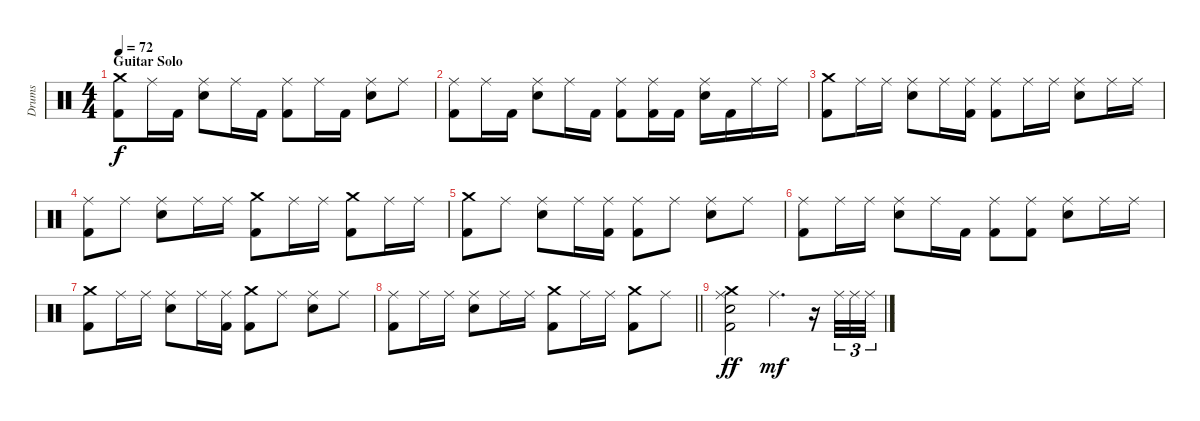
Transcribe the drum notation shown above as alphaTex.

\track ("Drums " "Drums ") {instrument percussion}
\staff {score}
\articulation defaults
\ts (4 4)
\section ("" "Guitar Solo ")
\tempo 72
\clef neutral
\ks c
("Crash medium (hit)" "Kick (hit) 2").8{dy f} "Ride (middle)".16 "Kick (hit) 2".16 ("Ride (middle)" "Snare (hit) 2").8 "Ride (middle)".16 "Kick (hit) 2".16 ("Ride (middle)" "Kick (hit) 2").8 "Ride (middle)".16 "Kick (hit) 2".16 ("Ride (middle)" "Snare (hit) 2").8 "Ride (middle)".8 |
("Ride (middle)" "Kick (hit) 2").8 "Ride (middle)".16 "Kick (hit) 2".16 ("Ride (middle)" "Snare (hit) 2").8 "Ride (middle)".16 "Kick (hit) 2".16 ("Ride (middle)" "Kick (hit) 2").8 ("Ride (middle)" "Kick (hit) 2").16 "Kick (hit) 2".16 ("Ride (middle)" "Snare (hit) 2").16 "Kick (hit) 2".16 "Ride (middle)".16 "Ride (middle)".16 |
("Crash medium (hit)" "Kick (hit) 2").8 "Ride (middle)".16 "Ride (middle)".16 ("Ride (middle)" "Snare (hit) 2").8 "Ride (middle)".16 ("Ride (middle)" "Kick (hit) 2").16 ("Ride (middle)" "Kick (hit) 2").8 "Ride (middle)".16 "Ride (middle)".16 ("Ride (middle)" "Snare (hit) 2").8 "Ride (middle)".16 "Ride (middle)".16 |
("Ride (middle)" "Kick (hit) 2").8 "Ride (middle)".8 ("Ride (middle)" "Snare (hit) 2").8 "Ride (middle)".16 "Ride (middle)".16 ("Crash medium (hit)" "Kick (hit) 2").8 "Ride (middle)".16 "Ride (middle)".16 ("Crash medium (hit)" "Kick (hit) 2").8 "Ride (middle)".16 "Ride (middle)".16 |
("Crash medium (hit)" "Kick (hit) 2").8 "Ride (middle)".8 ("Ride (middle)" "Snare (hit) 2").8 "Ride (middle)".16 ("Ride (middle)" "Kick (hit) 2").16 ("Ride (middle)" "Kick (hit) 2").8 "Ride (middle)".8 ("Ride (middle)" "Snare (hit) 2").8 "Ride (middle)".8 |
("Ride (middle)" "Kick (hit) 2").8 "Ride (middle)".16 "Ride (middle)".16 ("Ride (middle)" "Snare (hit) 2").8 "Ride (middle)".16 "Kick (hit) 2".16 ("Ride (middle)" "Kick (hit) 2").8 ("Ride (middle)" "Kick (hit) 2").8 ("Ride (middle)" "Snare (hit) 2").8 "Ride (middle)".16 "Ride (middle)".16 |
("Crash medium (hit)" "Kick (hit) 2").8 "Ride (middle)".16 "Ride (middle)".16 ("Ride (middle)" "Snare (hit) 2").8 "Ride (middle)".16 ("Ride (middle)" "Kick (hit) 2").16 ("Crash medium (hit)" "Kick (hit) 2").8 "Ride (middle)".8 ("Ride (middle)" "Snare (hit) 2").8 "Ride (middle)".8 |
\barLineRight lightlight
("Ride (middle)" "Kick (hit) 2").8 "Ride (middle)".16 "Ride (middle)".16 ("Ride (middle)" "Snare (hit) 2").8 "Ride (middle)".16 "Ride (middle)".16 ("Crash medium (hit)" "Kick (hit) 2").8 "Ride (middle)".16 "Ride (middle)".16 ("Crash medium (hit)" "Kick (hit) 2").8 "Ride (middle)".8 |
\section ("" "")
("Crash medium (hit)" "Ride (middle)" "Snare (hit) 2" "Kick (hit) 2").2{dy ff} "Ride (middle)".4{d dy mf} r.16 "Ride (middle)".32{tu (3 2)} "Ride (middle)".32{tu (3 2)} "Ride (middle)".32{tu (3 2)}
